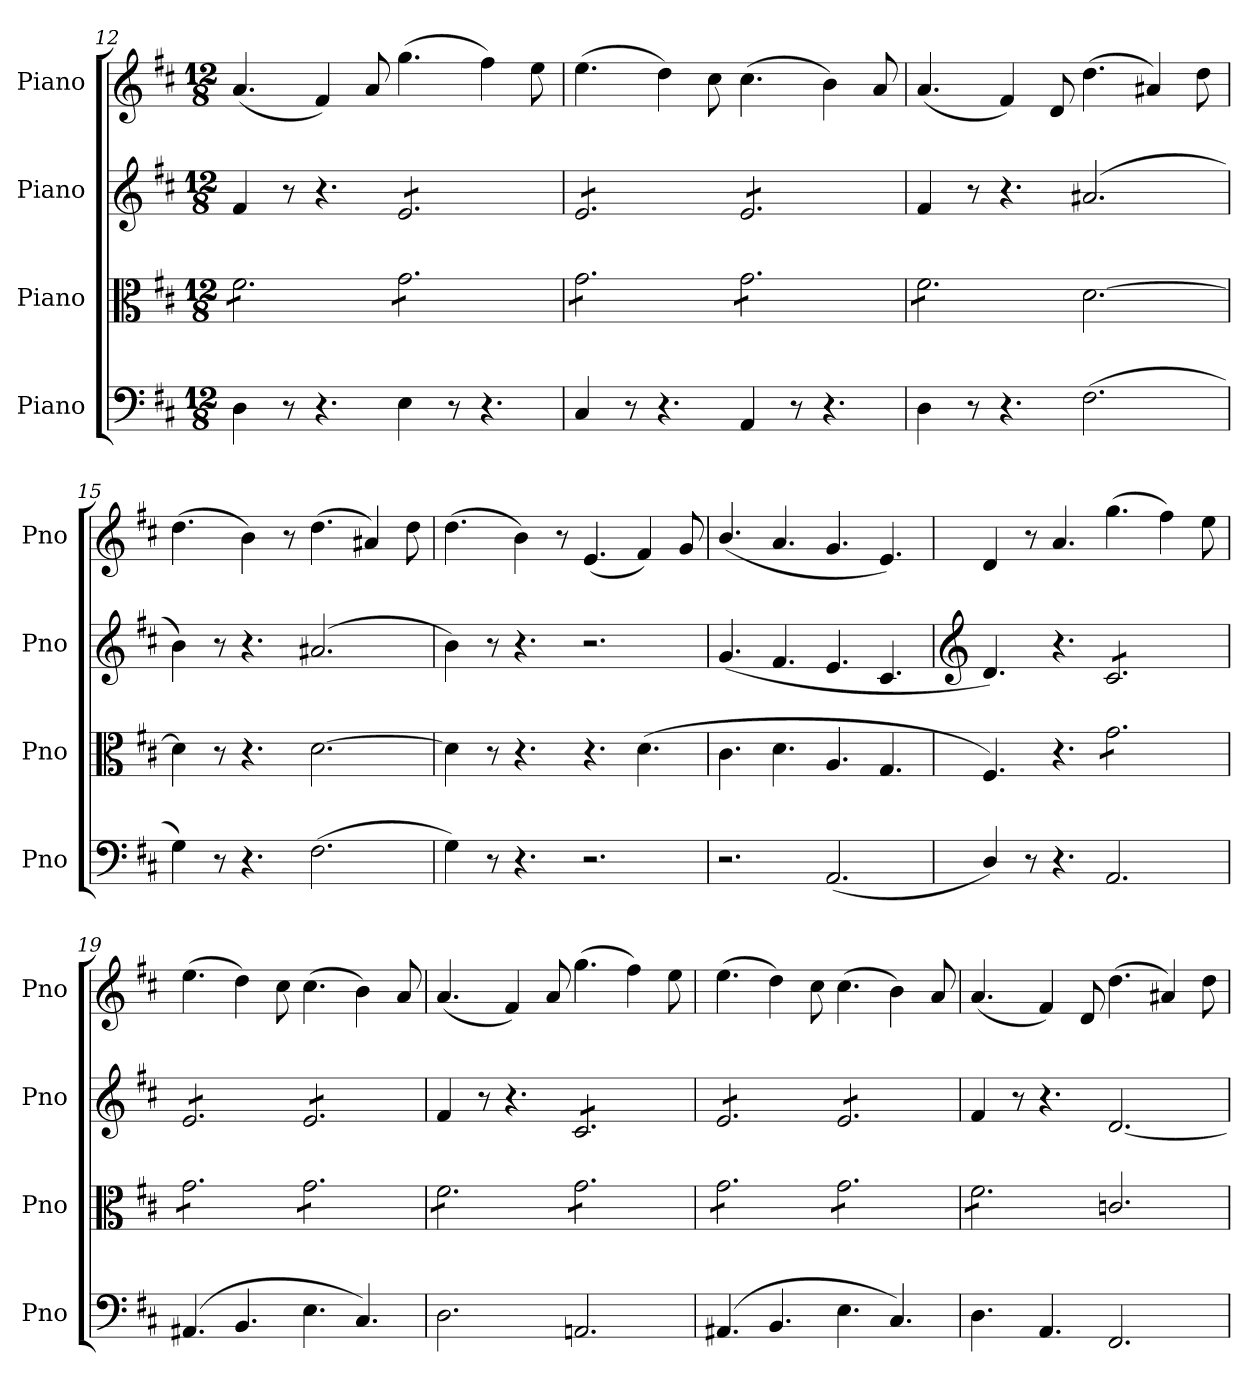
**kern	**kern	**kern	**kern
*part4	*part3	*part2	*part1
*staff4	*staff3	*staff2	*staff1
*I"Piano	*I"Piano	*I"Piano	*I"Piano
*I'Pno	*I'Pno	*I'Pno	*I'Pno
*clefF4	*clefC3	*clefG2	*clefG2
*k[f#c#]	*k[f#c#]	*k[f#c#]	*k[f#c#]
*M12/8	*M12/8	*M12/8	*M12/8
=12	=12	=12	=12
*	*tremolo	*	*
4D\	8f#\L	4f#/	(4.a/
.	8f#\	.	.
8r	8f#\	8r	.
4.r	8f#\	4.r	4f#/)
.	8f#\	.	.
.	8f#\J	.	8a/
*	*	*tremolo	*
4E\	8g\L	8e/L	(4.gg\
.	8g\	8e/	.
8r	8g\	8e/	.
4.r	8g\	8e/	4ff#\)
.	8g\	8e/	.
.	8g\J	8e/J	8ee\
=13	=13	=13	=13
4C#/	8g\L	8e/L	(4.ee\
.	8g\	8e/	.
8r	8g\	8e/	.
4.r	8g\	8e/	4dd\)
.	8g\	8e/	.
.	8g\J	8e/J	8cc#\
4AA/	8g\L	8e/L	(4.cc#\
.	8g\	8e/	.
8r	8g\	8e/	.
4.r	8g\	8e/	4b\)
.	8g\	8e/	.
.	8g\J	8e/J	8a/
*	*	*Xtremolo	*
=14	=14	=14	=14
4D\	8f#\L	4f#/	(4.a/
.	8f#\	.	.
8r	8f#\	8r	.
4.r	8f#\	4.r	4f#/)
.	8f#\	.	.
.	8f#\J	.	8d/
*	*Xtremolo	*	*
(2.F#\	[2.d\	(2.a#X/	(4.dd\
.	.	.	4a#X/)
.	.	.	8dd\
=15	=15	=15	=15
4G\)	4d\]	4b\)	(4.dd\
8r	8r	8r	.
4.r	4.r	4.r	4b\)
.	.	.	8r
(2.F#\	[2.d\	(2.a#X/	(4.dd\
.	.	.	4a#X/)
.	.	.	8dd\
=16	=16	=16	=16
4G\)	4d\]	4b\)	(4.dd\
8r	8r	8r	.
4.r	4.r	4.r	4b\)
.	.	.	8r
2.r	4.r	2.r	(4.e/
.	(4.d\	.	4f#/)
.	.	.	8g/
=17	=17	=17	=17
2.r	4.c#\	(4.g/	(4.b/
.	4.d\	4.f#/	4.a/
(2.AA/	4.A/	4.e/	4.g/
.	4.G/	4.c#/	4.e/)
!!LO:LB:g=z
=18	=18	=18	=18
*	*	*clefG2	*
4D/)	4.F#/)	4.d/)	4d/
8r	.	.	8r
4.r	4.r	4.r	4.a/
*	*tremolo	*	*
*	*	*tremolo	*
2.AA/	8g\L	8c#/L	(4.gg\
.	8g\	8c#/	.
.	8g\	8c#/	.
.	8g\	8c#/	4ff#\)
.	8g\	8c#/	.
.	8g\J	8c#/J	8ee\
=19	=19	=19	=19
(4.AA#X/	8g\L	8e/L	(4.ee\
.	8g\	8e/	.
.	8g\	8e/	.
4.BB/	8g\	8e/	4dd\)
.	8g\	8e/	.
.	8g\J	8e/J	8cc#\
4.E\	8g\L	8e/L	(4.cc#\
.	8g\	8e/	.
.	8g\	8e/	.
4.C#/)	8g\	8e/	4b\)
.	8g\	8e/	.
.	8g\J	8e/J	8a/
*	*	*Xtremolo	*
=20	=20	=20	=20
2.D\	8f#\L	4f#/	(4.a/
.	8f#\	.	.
.	8f#\	8r	.
.	8f#\	4.r	4f#/)
.	8f#\	.	.
.	8f#\J	.	8a/
*	*	*tremolo	*
2.AAn/	8g\L	8c#/L	(4.gg\
.	8g\	8c#/	.
.	8g\	8c#/	.
.	8g\	8c#/	4ff#\)
.	8g\	8c#/	.
.	8g\J	8c#/J	8ee\
=21	=21	=21	=21
(4.AA#X/	8g\L	8e/L	(4.ee\
.	8g\	8e/	.
.	8g\	8e/	.
4.BB/	8g\	8e/	4dd\)
.	8g\	8e/	.
.	8g\J	8e/J	8cc#\
4.E\	8g\L	8e/L	(4.cc#\
.	8g\	8e/	.
.	8g\	8e/	.
4.C#/)	8g\	8e/	4b\)
.	8g\	8e/	.
.	8g\J	8e/J	8a/
*	*	*Xtremolo	*
=22	=22	=22	=22
4.D\	8f#\L	4f#/	(4.a/
.	8f#\	.	.
.	8f#\	8r	.
4.AA/	8f#\	4.r	4f#/)
.	8f#\	.	.
.	8f#\J	.	8d/
*	*Xtremolo	*	*
2.FF#/	2.cn/	[2.d/	(4.dd\
.	.	.	4a#X/)
.	.	.	8dd\
=	=	=	=
*-	*-	*-	*-
